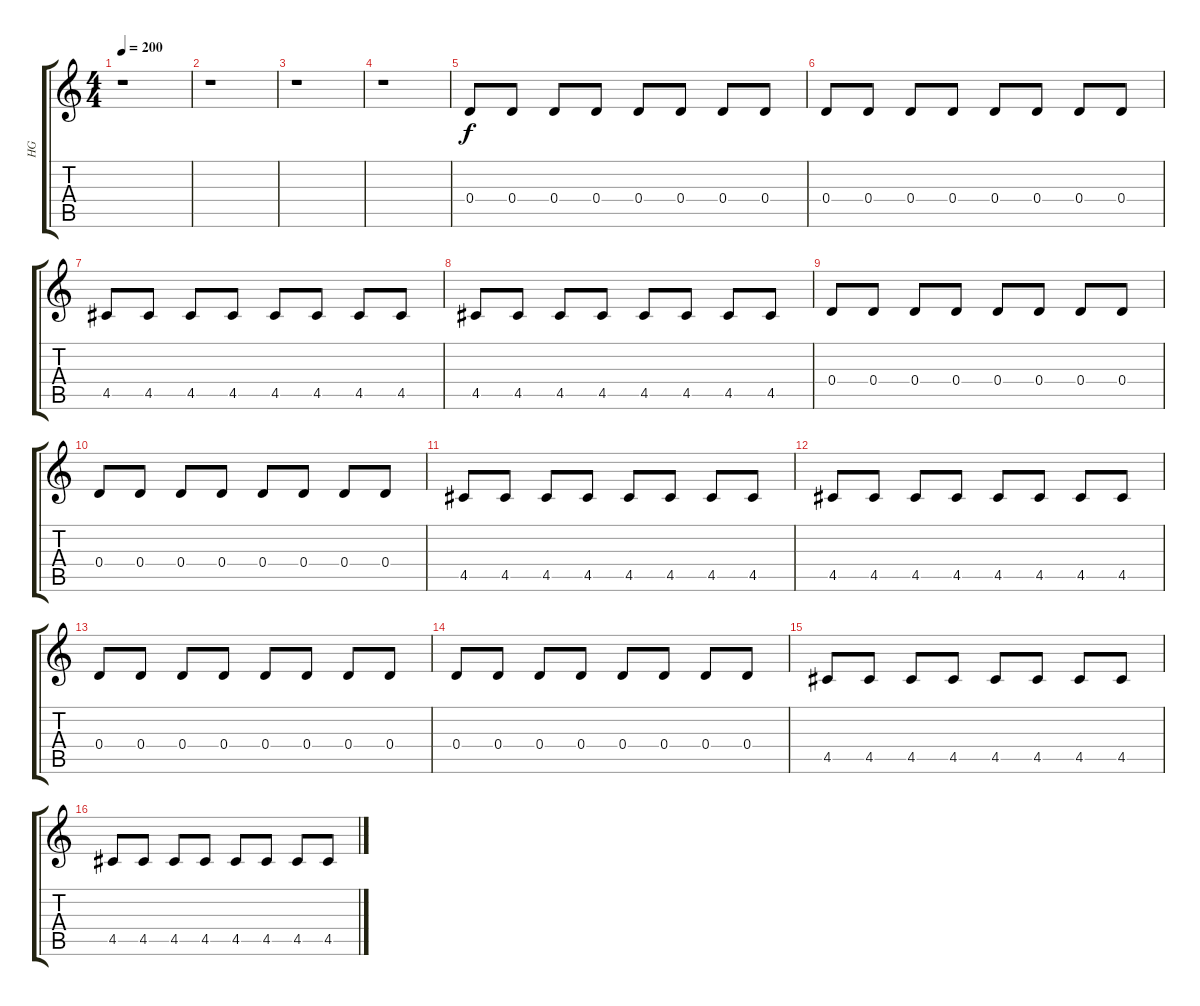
\track ("HG" "HG") {instrument overdrivenguitar}
\staff {score tabs}
\tuning (E4 B3 G3 D3 A2 E2) {hide}
\ts (4 4)
\tempo 200
\clef g2
\ks c
r.1{dy f} |
r.1 |
r.1 |
r.1 |
0.4.8 0.4.8 0.4.8 0.4.8 0.4.8 0.4.8 0.4.8 0.4.8 |
0.4.8 0.4.8 0.4.8 0.4.8 0.4.8 0.4.8 0.4.8 0.4.8 |
4.5.8 4.5.8 4.5.8 4.5.8 4.5.8 4.5.8 4.5.8 4.5.8 |
4.5.8 4.5.8 4.5.8 4.5.8 4.5.8 4.5.8 4.5.8 4.5.8 |
0.4.8 0.4.8 0.4.8 0.4.8 0.4.8 0.4.8 0.4.8 0.4.8 |
0.4.8 0.4.8 0.4.8 0.4.8 0.4.8 0.4.8 0.4.8 0.4.8 |
4.5.8 4.5.8 4.5.8 4.5.8 4.5.8 4.5.8 4.5.8 4.5.8 |
4.5.8 4.5.8 4.5.8 4.5.8 4.5.8 4.5.8 4.5.8 4.5.8 |
0.4.8 0.4.8 0.4.8 0.4.8 0.4.8 0.4.8 0.4.8 0.4.8 |
0.4.8 0.4.8 0.4.8 0.4.8 0.4.8 0.4.8 0.4.8 0.4.8 |
4.5.8 4.5.8 4.5.8 4.5.8 4.5.8 4.5.8 4.5.8 4.5.8 |
4.5.8 4.5.8 4.5.8 4.5.8 4.5.8 4.5.8 4.5.8 4.5.8
